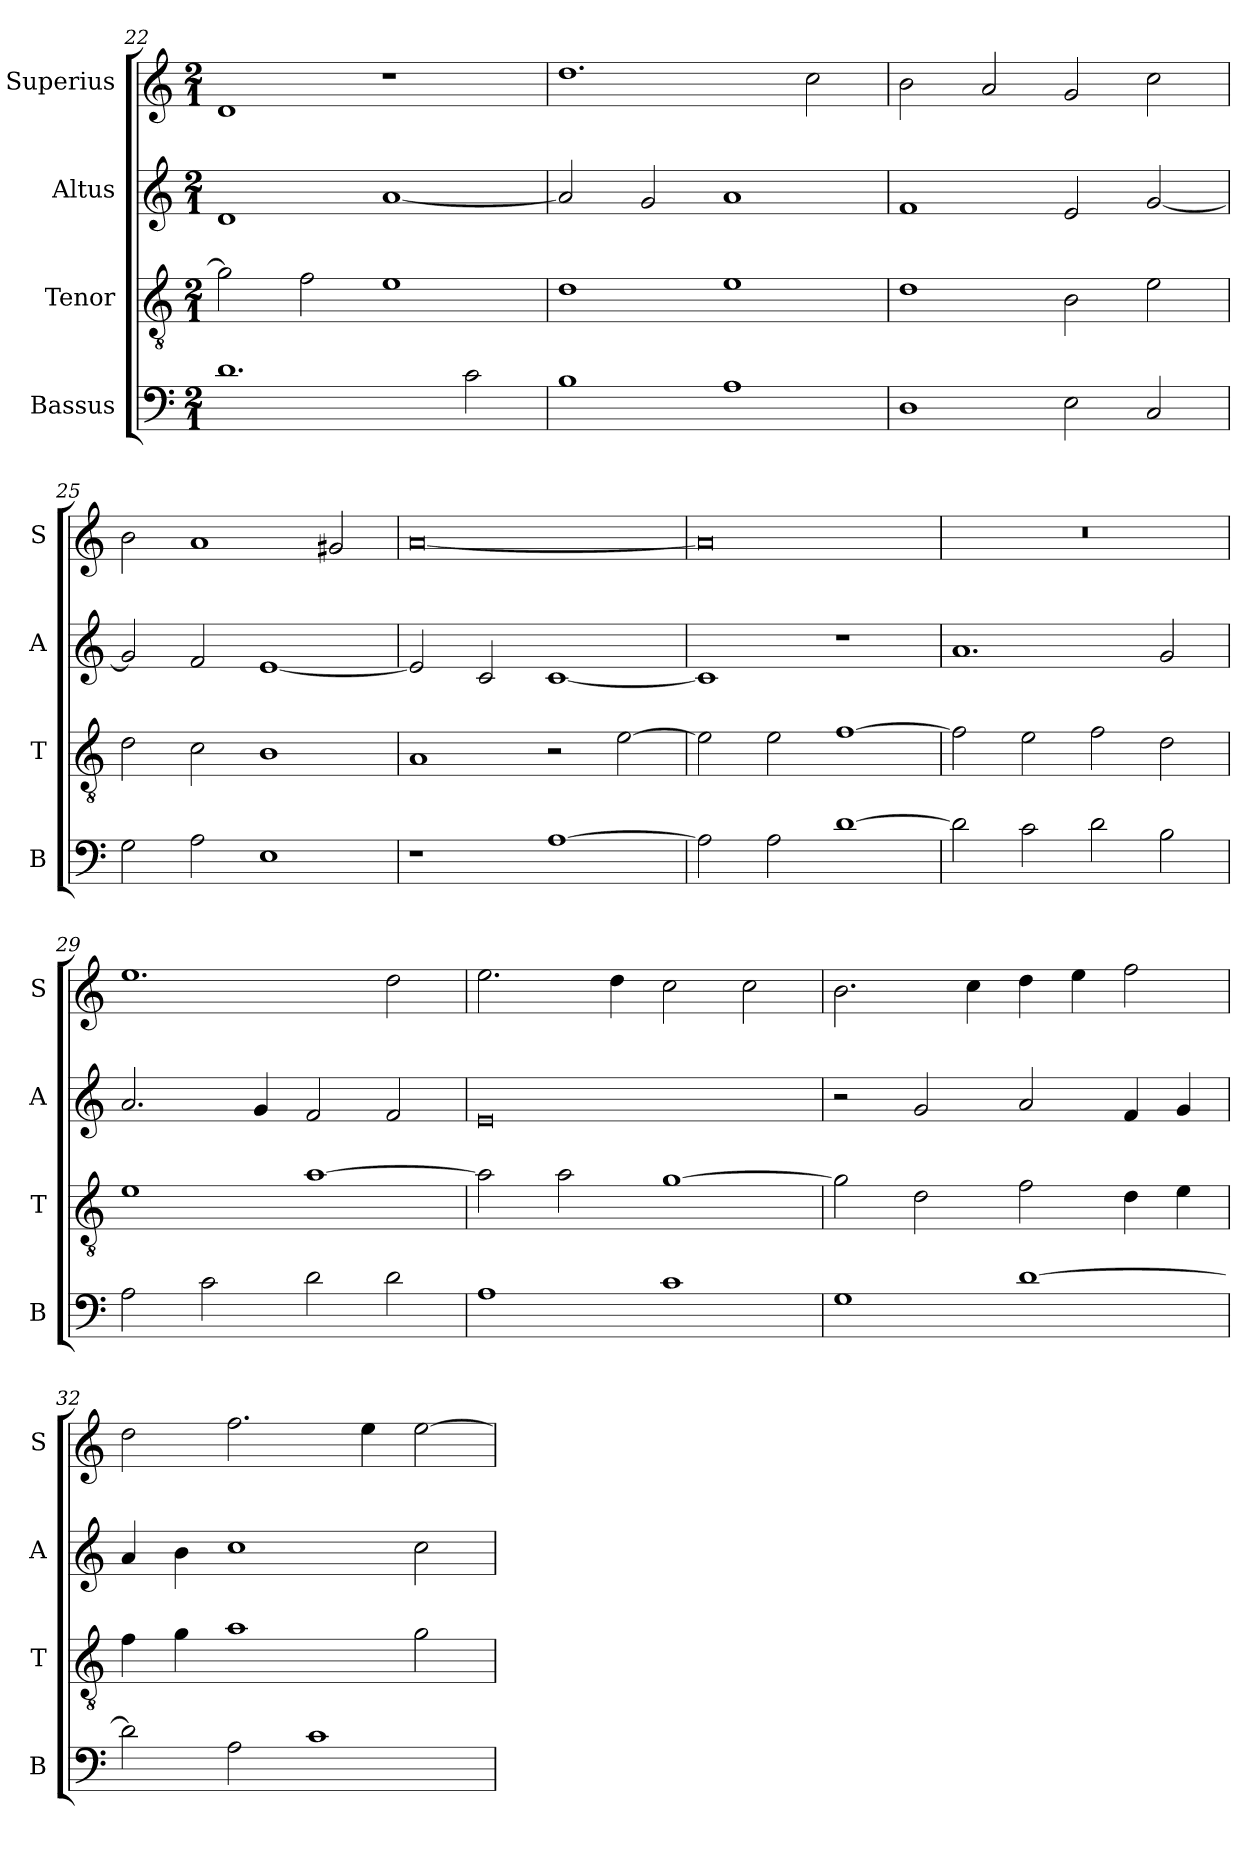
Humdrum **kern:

**kern	**kern	**kern	**kern
*part4	*part3	*part2	*part1
*staff4	*staff3	*staff2	*staff1
*I"Bassus	*I"Tenor	*I"Altus	*I"Superius
*I'B	*I'T	*I'A	*I'S
*clefF4	*clefGv2	*clefG2	*clefG2
*k[]	*k[]	*k[]	*k[]
*C:	*C:	*C:	*C:
*M2/1	*M2/1	*M2/1	*M2/1
=22	=22	=22	=22
1.d	2g]	1d	1d
.	2f	.	.
.	1e	[1a	1r
2c	.	.	.
=23	=23	=23	=23
1B	1d	2a]	1.dd
.	.	2g	.
1A	1e	1a	.
.	.	.	2cc
=24	=24	=24	=24
1D	1d	1f	2b
.	.	.	2a
2E	2B	2e	2g
2C	2e	[2g	2cc
=25	=25	=25	=25
2G	2d	2g]	2b
2A	2c	2f	1a
1E	1B	[1e	.
.	.	.	2g#X
=26	=26	=26	=26
1r	1A	2e]	[0a
.	.	2c	.
[1A	2r	[1c	.
.	[2e	.	.
=27	=27	=27	=27
2A]	2e]	1c]	0a]
2A	2e	.	.
[1d	[1f	1r	.
=28	=28	=28	=28
2d]	2f]	1.a	0r
2c	2e	.	.
2d	2f	.	.
2B	2d	2g	.
=29	=29	=29	=29
2A	1e	2.a	1.ee
2c	.	.	.
.	.	4g	.
2d	[1a	2f	.
2d	.	2f	2dd
=30	=30	=30	=30
1A	2a]	0e	2.ee
.	2a	.	.
.	.	.	4dd
1c	[1g	.	2cc
.	.	.	2cc
=31	=31	=31	=31
1G	2g]	2r	2.b
.	2d	2g	.
.	.	.	4cc
[1d	2f	2a	4dd
.	.	.	4ee
.	4d	4f	2ff
.	4e	4g	.
=32	=32	=32	=32
2d]	4f	4a	2dd
.	4g	4b	.
2A	1a	1cc	2.ff
1c	.	.	.
.	.	.	4ee
.	2g	2cc	[2ee
=	=	=	=
*-	*-	*-	*-
